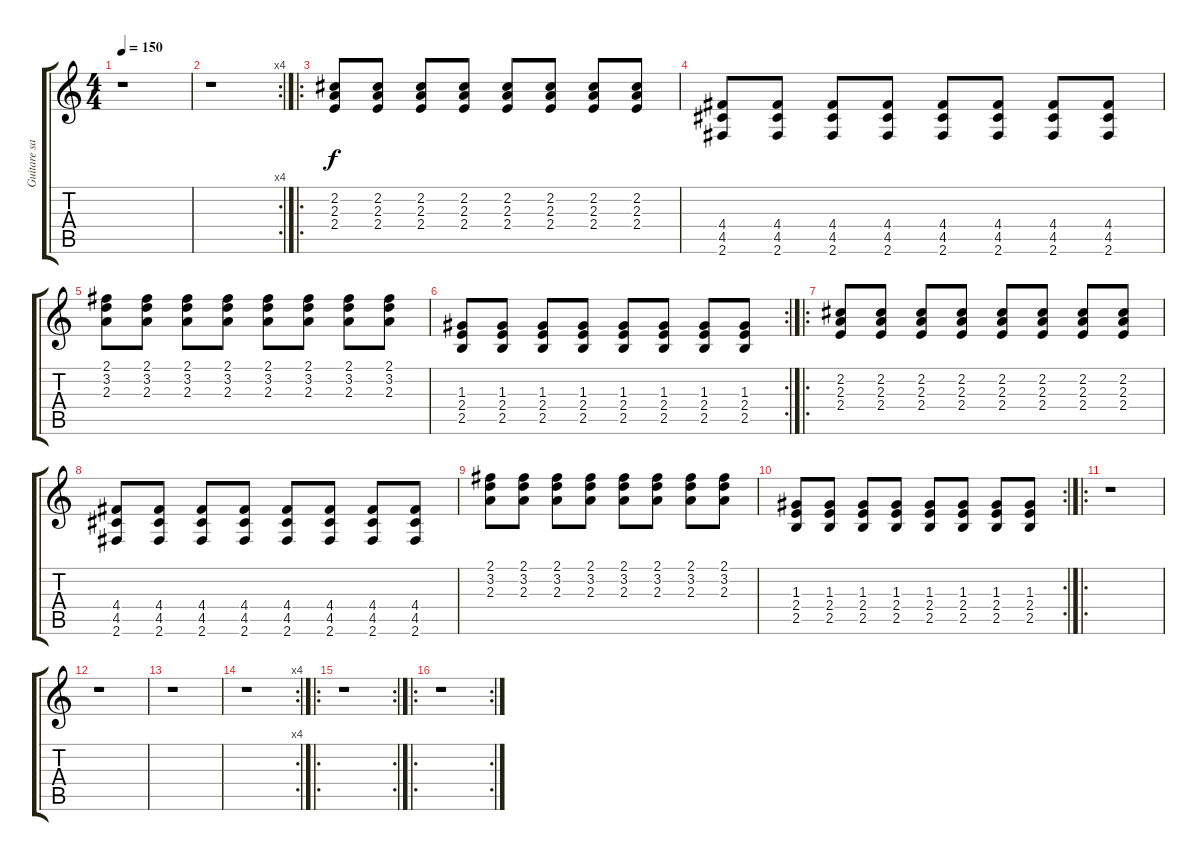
\track ("Guitare sans disto" "Guitare sa") {instrument electricguitarclean}
\staff {score tabs}
\tuning (E4 B3 G3 D3 A2 E2) {hide}
\ts (4 4)
\tempo 150
\clef g2
\ks c
r.1{dy f} |
\rc 4
r.1 |
\ro
(2.2 2.3 2.4).8 (2.2 2.3 2.4).8 (2.2 2.3 2.4).8 (2.2 2.3 2.4).8 (2.2 2.3 2.4).8 (2.2 2.3 2.4).8 (2.2 2.3 2.4).8 (2.2 2.3 2.4).8 |
(4.4 4.5 2.6).8 (4.4 4.5 2.6).8 (4.4 4.5 2.6).8 (4.4 4.5 2.6).8 (4.4 4.5 2.6).8 (4.4 4.5 2.6).8 (4.4 4.5 2.6).8 (4.4 4.5 2.6).8 |
(2.1 3.2 2.3).8 (2.1 3.2 2.3).8 (2.1 3.2 2.3).8 (2.1 3.2 2.3).8 (2.1 3.2 2.3).8 (2.1 3.2 2.3).8 (2.1 3.2 2.3).8 (2.1 3.2 2.3).8 |
\rc 2
(1.3 2.4 2.5).8 (1.3 2.4 2.5).8 (1.3 2.4 2.5).8 (1.3 2.4 2.5).8 (1.3 2.4 2.5).8 (1.3 2.4 2.5).8 (1.3 2.4 2.5).8 (1.3 2.4 2.5).8 |
\ro
(2.2 2.3 2.4).8 (2.2 2.3 2.4).8 (2.2 2.3 2.4).8 (2.2 2.3 2.4).8 (2.2 2.3 2.4).8 (2.2 2.3 2.4).8 (2.2 2.3 2.4).8 (2.2 2.3 2.4).8 |
(4.4 4.5 2.6).8 (4.4 4.5 2.6).8 (4.4 4.5 2.6).8 (4.4 4.5 2.6).8 (4.4 4.5 2.6).8 (4.4 4.5 2.6).8 (4.4 4.5 2.6).8 (4.4 4.5 2.6).8 |
(2.1 3.2 2.3).8 (2.1 3.2 2.3).8 (2.1 3.2 2.3).8 (2.1 3.2 2.3).8 (2.1 3.2 2.3).8 (2.1 3.2 2.3).8 (2.1 3.2 2.3).8 (2.1 3.2 2.3).8 |
\rc 2
(1.3 2.4 2.5).8 (1.3 2.4 2.5).8 (1.3 2.4 2.5).8 (1.3 2.4 2.5).8 (1.3 2.4 2.5).8 (1.3 2.4 2.5).8 (1.3 2.4 2.5).8 (1.3 2.4 2.5).8 |
\ro
r.1 |
r.1 |
r.1 |
\rc 4
r.1 |
\ro
\rc 2
r.1 |
\ro
\rc 2
r.1
